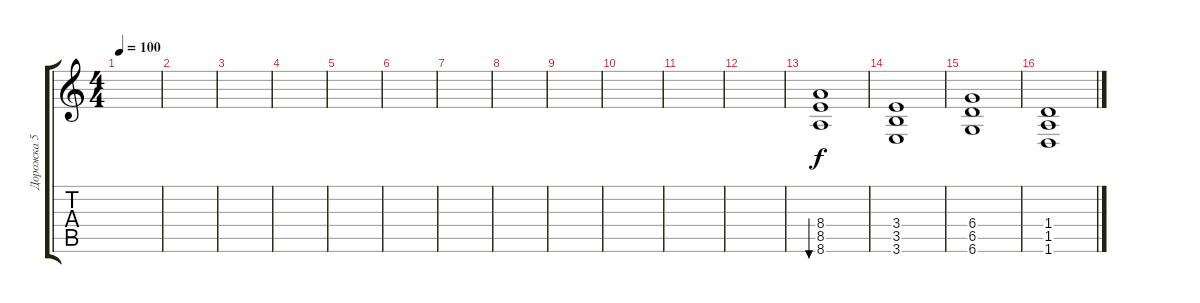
\track ("Дорожка 5" "Дорожка 5") {instrument electricguitarjazz}
\staff {score tabs}
\tuning (Eb4 Bb3 Gb3 Db3 Ab2 Db2) {hide}
\ts (4 4)
\tempo 100
\clef g2
\ks c
|
|
|
|
|
|
|
|
|
|
|
|
(8.4 8.5 8.6).1{bu 60 volume 16 instrument acousticguitarsteel} |
(3.4 3.5 3.6).1 |
(6.4 6.5 6.6).1 |
(1.4 1.5 1.6).1
